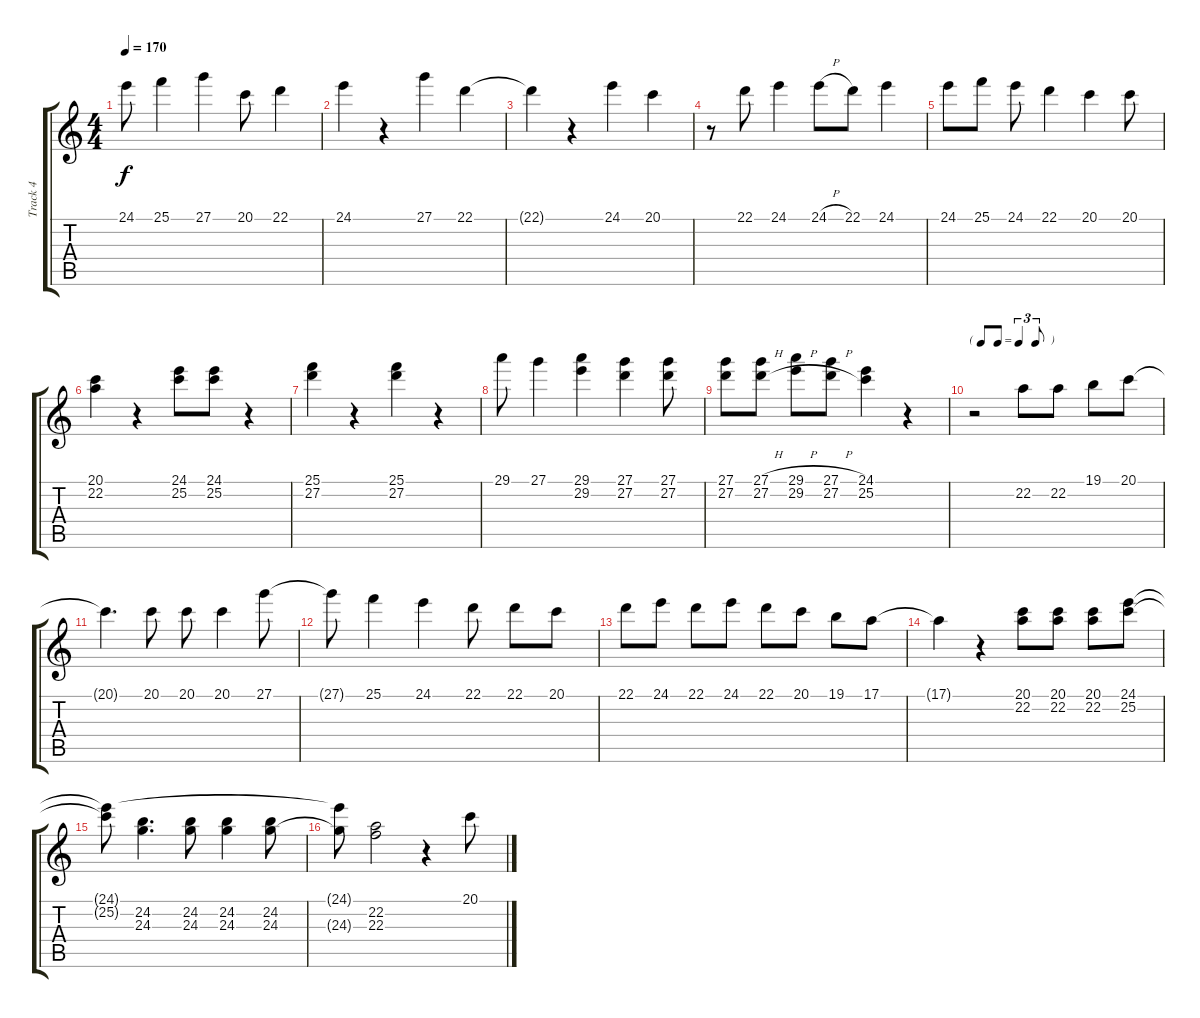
\track ("Track 4" "Track 4") {instrument clarinet}
\staff {score tabs}
\tuning (E4 B3 G3 D3 A2 E2) {hide}
\ts (4 4)
\tempo 170
\clef g2
\ks c
24.1{t}.8{dy f} 25.1.4 27.1.4 20.1.8 22.1.4 |
24.1.4 r.4 27.1.4 22.1.4 |
22.1{t}.4 r.4 24.1.4 20.1.4 |
r.8 22.1.8 24.1.4 24.1{h}.8 22.1.8 24.1.4 |
24.1.8 25.1.8 24.1.8 22.1.4 20.1.4 20.1.8 |
(20.1 22.2).4 r.4 (24.1 25.2).8 (24.1 25.2).8 r.4 |
(25.1 27.2).4 r.4 (25.1 27.2).4 r.4 |
29.1.8 27.1.4 (29.1 29.2).4 (27.1 27.2).4 (27.1 27.2).8 |
(27.1 27.2).8 (27.1{h} 27.2{h}).8 (29.1{h} 29.2{h}).8 (27.1{h} 27.2{h}).8 (24.1 25.2).4 r.4 |
\tf triplet8th
r.2 22.2.8 22.2.8 19.1.8 20.1.8 |
20.1{t}.4{d} 20.1.8 20.1.8 20.1.4 27.1.8 |
27.1{t}.8 25.1.4 24.1.4 22.1.8 22.1.8 20.1.8 |
22.1.8 24.1.8 22.1.8 24.1.8 22.1.8 20.1.8 19.1.8 17.1.8 |
17.1{t}.4 r.4 (20.1 22.2).8 (20.1 22.2).8 (20.1 22.2).8 (24.1 25.2).8 |
(24.1{t} 25.2{t}).8 (24.2 24.3).4{d} (24.2 24.3).8 (24.2 24.3).4 (24.2 24.3).8 |
(24.1{t} 24.3{t}).8 (22.2 22.3).2 r.4 20.1.8
